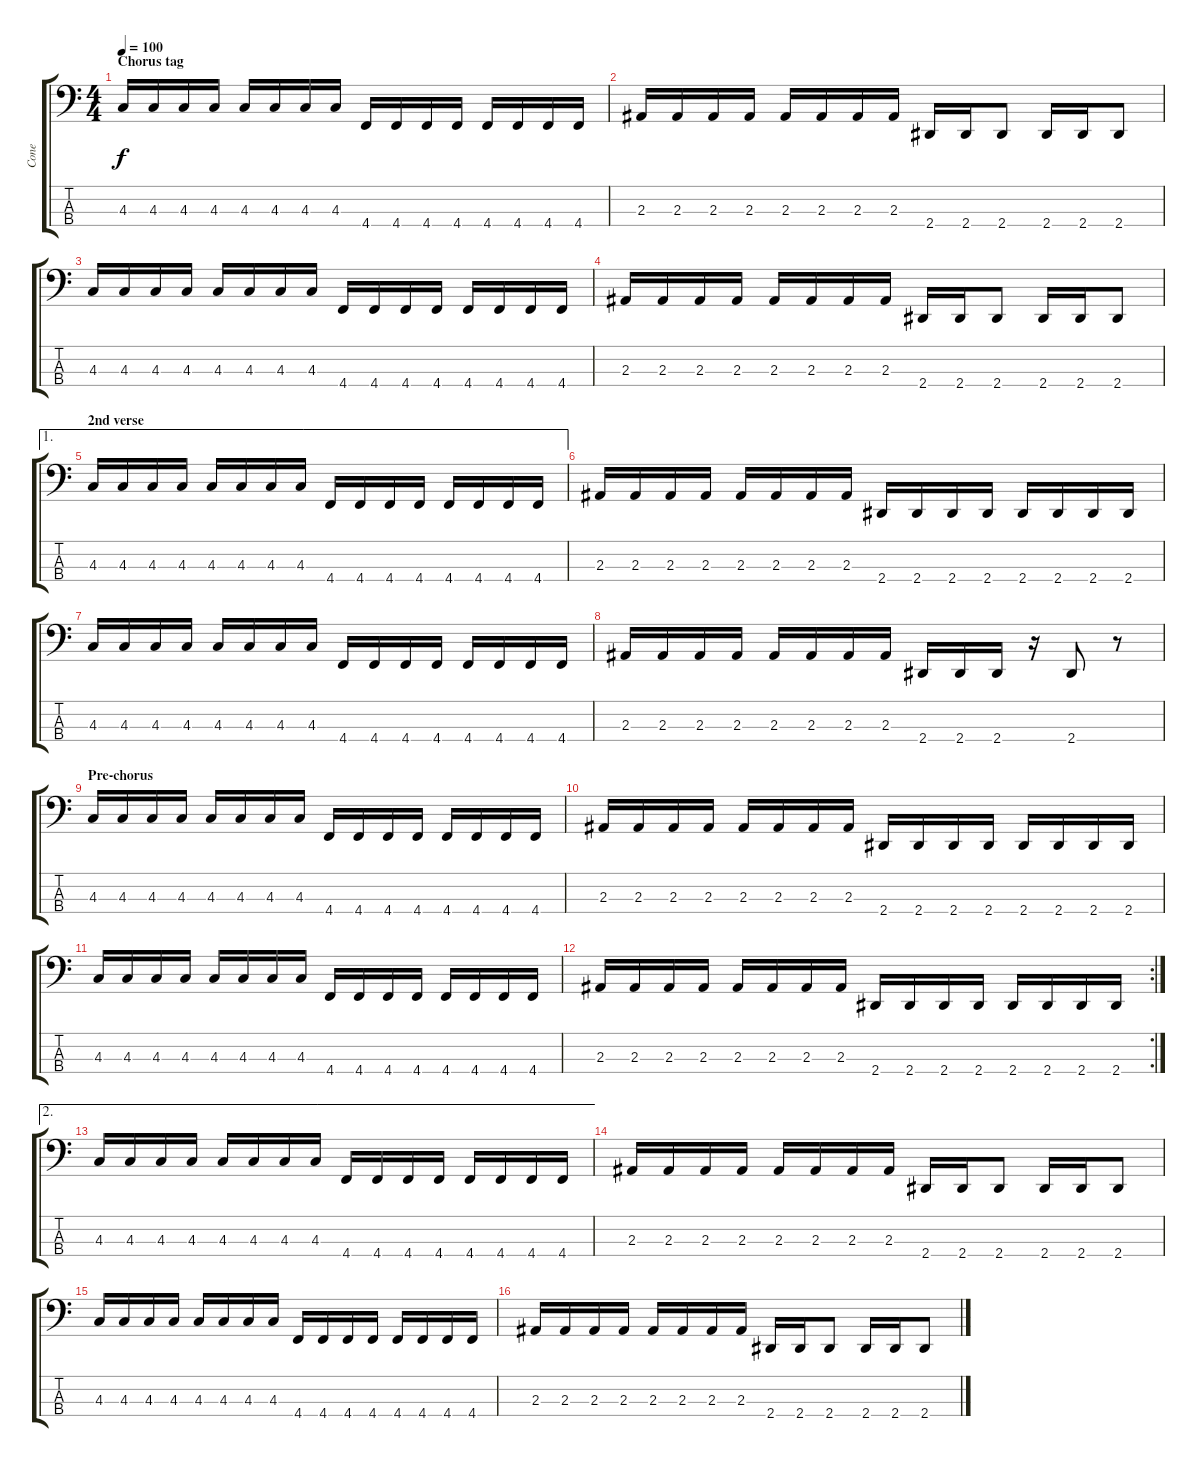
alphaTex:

\track ("Cone" "Cone") {instrument electricbasspick}
\staff {score tabs}
\tuning (Gb2 Db2 Ab1 Db1) {hide}
\ts (4 4)
\section ("" "Chorus tag")
\tempo 100
\clef f4
\ks c
4.3.16{dy f} 4.3.16 4.3.16 4.3.16 4.3.16 4.3.16 4.3.16 4.3.16 4.4.16 4.4.16 4.4.16 4.4.16 4.4.16 4.4.16 4.4.16 4.4.16 |
2.3.16 2.3.16 2.3.16 2.3.16 2.3.16 2.3.16 2.3.16 2.3.16 2.4.16 2.4.16 2.4.8 2.4.16 2.4.16 2.4.8 |
4.3.16 4.3.16 4.3.16 4.3.16 4.3.16 4.3.16 4.3.16 4.3.16 4.4.16 4.4.16 4.4.16 4.4.16 4.4.16 4.4.16 4.4.16 4.4.16 |
2.3.16 2.3.16 2.3.16 2.3.16 2.3.16 2.3.16 2.3.16 2.3.16 2.4.16 2.4.16 2.4.8 2.4.16 2.4.16 2.4.8 |
\ae 1
\section ("" "2nd verse")
4.3.16 4.3.16 4.3.16 4.3.16 4.3.16 4.3.16 4.3.16 4.3.16 4.4.16 4.4.16 4.4.16 4.4.16 4.4.16 4.4.16 4.4.16 4.4.16 |
2.3.16 2.3.16 2.3.16 2.3.16 2.3.16 2.3.16 2.3.16 2.3.16 2.4.16 2.4.16 2.4.16 2.4.16 2.4.16 2.4.16 2.4.16 2.4.16 |
4.3.16 4.3.16 4.3.16 4.3.16 4.3.16 4.3.16 4.3.16 4.3.16 4.4.16 4.4.16 4.4.16 4.4.16 4.4.16 4.4.16 4.4.16 4.4.16 |
2.3.16 2.3.16 2.3.16 2.3.16 2.3.16 2.3.16 2.3.16 2.3.16 2.4.16 2.4.16 2.4.16 r.16 2.4.8 r.8 |
\section ("" "Pre-chorus")
4.3.16 4.3.16 4.3.16 4.3.16 4.3.16 4.3.16 4.3.16 4.3.16 4.4.16 4.4.16 4.4.16 4.4.16 4.4.16 4.4.16 4.4.16 4.4.16 |
2.3.16 2.3.16 2.3.16 2.3.16 2.3.16 2.3.16 2.3.16 2.3.16 2.4.16 2.4.16 2.4.16 2.4.16 2.4.16 2.4.16 2.4.16 2.4.16 |
4.3.16 4.3.16 4.3.16 4.3.16 4.3.16 4.3.16 4.3.16 4.3.16 4.4.16 4.4.16 4.4.16 4.4.16 4.4.16 4.4.16 4.4.16 4.4.16 |
\rc 2
2.3.16 2.3.16 2.3.16 2.3.16 2.3.16 2.3.16 2.3.16 2.3.16 2.4.16 2.4.16 2.4.16 2.4.16 2.4.16 2.4.16 2.4.16 2.4.16 |
\ae 2
4.3.16 4.3.16 4.3.16 4.3.16 4.3.16 4.3.16 4.3.16 4.3.16 4.4.16 4.4.16 4.4.16 4.4.16 4.4.16 4.4.16 4.4.16 4.4.16 |
2.3.16 2.3.16 2.3.16 2.3.16 2.3.16 2.3.16 2.3.16 2.3.16 2.4.16 2.4.16 2.4.8 2.4.16 2.4.16 2.4.8 |
4.3.16 4.3.16 4.3.16 4.3.16 4.3.16 4.3.16 4.3.16 4.3.16 4.4.16 4.4.16 4.4.16 4.4.16 4.4.16 4.4.16 4.4.16 4.4.16 |
2.3.16 2.3.16 2.3.16 2.3.16 2.3.16 2.3.16 2.3.16 2.3.16 2.4.16 2.4.16 2.4.8 2.4.16 2.4.16 2.4.8
